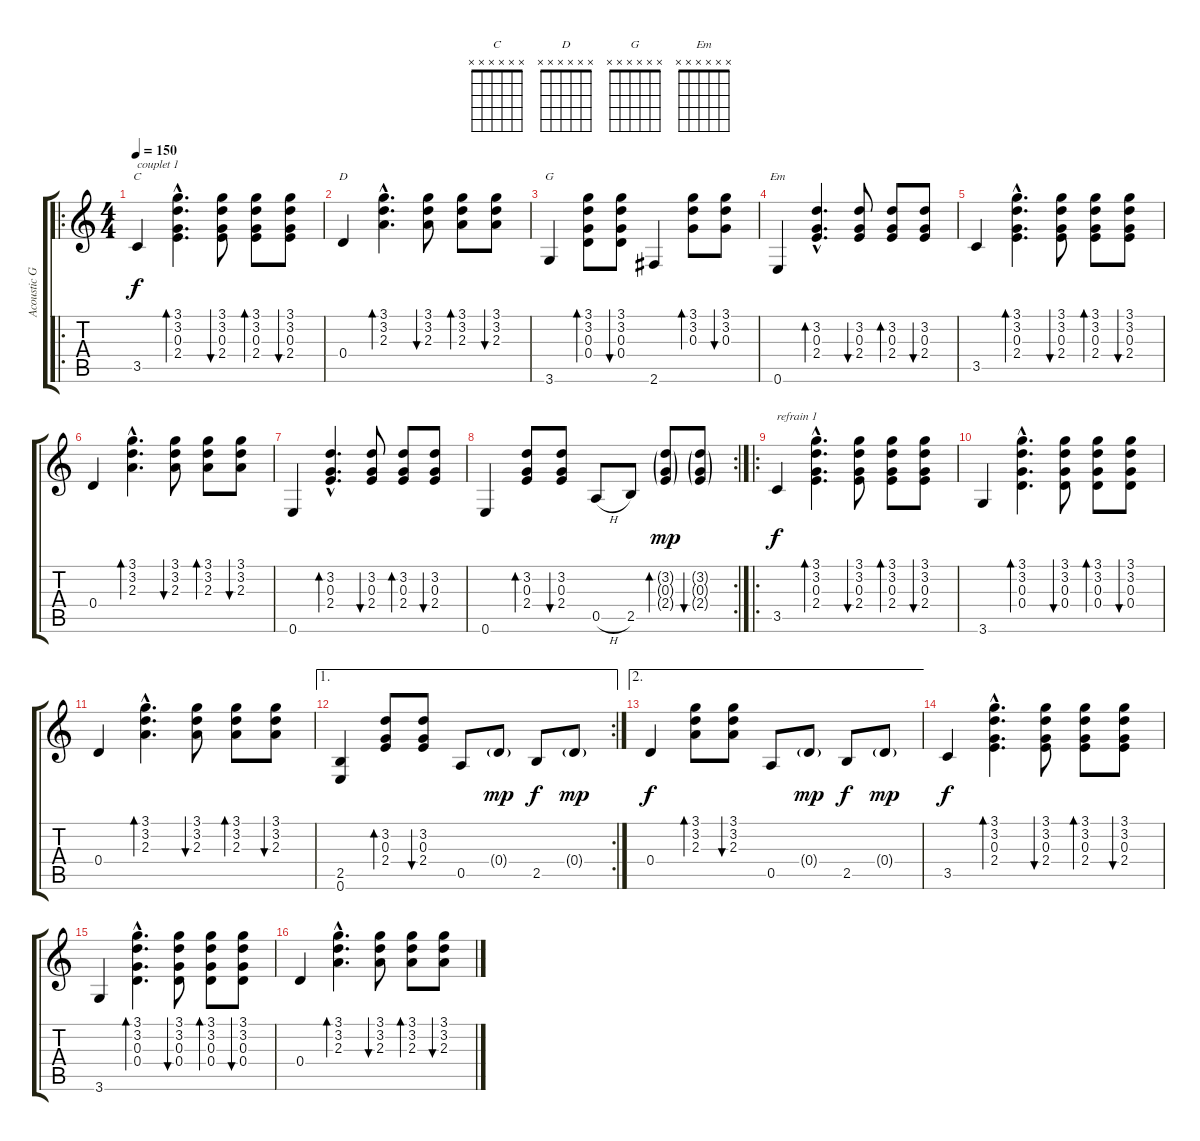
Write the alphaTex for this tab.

\track ("Acoustic Guitar" "Acoustic G") {instrument acousticguitarnylon}
\staff {score tabs}
\tuning (E4 B3 G3 D3 A2 E2) {hide}
\chord ("C" x x x x x x) {firstfret 0}
\chord ("D" x x x x x x) {firstfret 0}
\chord ("G" x x x x x x) {firstfret 0}
\chord ("Em" x x x x x x) {firstfret 0}
\ro
\ts (4 4)
\tempo 150
\clef g2
\ks c
3.5.4{ch "C" txt "couplet 1" dy f instrument acousticguitarnylon} (3.1{hac} 3.2{hac} 0.3{hac} 2.4{hac}).4{d bd 60} (3.1 3.2 0.3 2.4).8{bu 60} (3.1 3.2 0.3 2.4).8{bd 60} (3.1 3.2 0.3 2.4).8{bu 60} |
0.4.4{ch "D"} (3.1{hac} 3.2{hac} 2.3{hac}).4{d bd 60} (3.1 3.2 2.3).8{bu 60} (3.1 3.2 2.3).8{bd 60} (3.1 3.2 2.3).8{bu 60} |
3.6.4{ch "G"} (3.1 3.2 0.3 0.4).8{bd 60} (3.1 3.2 0.3 0.4).8{bu 60} 2.6.4 (3.1 3.2 0.3).8{bd 60} (3.1 3.2 0.3).8{bu 60} |
0.6.4{ch "Em"} (3.2{hac} 0.3{hac} 2.4{hac}).4{d bd 60} (3.2 0.3 2.4).8{bu 60} (3.2 0.3 2.4).8{bd 60} (3.2 0.3 2.4).8{bu 60} |
3.5.4 (3.1{hac} 3.2{hac} 0.3{hac} 2.4{hac}).4{d bd 60} (3.1 3.2 0.3 2.4).8{bu 60} (3.1 3.2 0.3 2.4).8{bd 60} (3.1 3.2 0.3 2.4).8{bu 60} |
0.4.4 (3.1{hac} 3.2{hac} 2.3{hac}).4{d bd 60} (3.1 3.2 2.3).8{bu 60} (3.1 3.2 2.3).8{bd 60} (3.1 3.2 2.3).8{bu 60} |
0.6.4 (3.2{hac} 0.3{hac} 2.4{hac}).4{d bd 60} (3.2 0.3 2.4).8{bu 60} (3.2 0.3 2.4).8{bd 60} (3.2 0.3 2.4).8{bu 60} |
\rc 2
0.6.4 (3.2 0.3 2.4).8{bd 60} (3.2 0.3 2.4).8{bu 60} 0.5{h}.8 2.5.8 (3.2{g} 0.3{g} 2.4{g}).8{bd 60 dy mp} (3.2{g} 0.3{g} 2.4{g}).8{bu 60} |
\ro
3.5.4{txt "refrain 1" dy f} (3.1{hac} 3.2{hac} 0.3{hac} 2.4{hac}).4{d bd 60} (3.1 3.2 0.3 2.4).8{bu 60} (3.1 3.2 0.3 2.4).8{bd 60} (3.1 3.2 0.3 2.4).8{bu 60} |
3.6.4 (3.1{hac} 3.2{hac} 0.3{hac} 0.4{hac}).4{d bd 60} (3.1 3.2 0.3 0.4).8{bu 60} (3.1 3.2 0.3 0.4).8{bd 60} (3.1 3.2 0.3 0.4).8{bu 60} |
0.4.4 (3.1{hac} 3.2{hac} 2.3{hac}).4{d bd 60} (3.1 3.2 2.3).8{bu 60} (3.1 3.2 2.3).8{bd 60} (3.1 3.2 2.3).8{bu 60} |
\ae 1
\rc 2
(2.5 0.6).4 (3.2 0.3 2.4).8{bd 60} (3.2 0.3 2.4).8{bu 60} 0.5.8 0.4{g}.8{dy mp} 2.5.8{dy f} 0.4{g}.8{dy mp} |
\ae 2
0.4.4{dy f} (3.1 3.2 2.3).8{bd 60} (3.1 3.2 2.3).8{bu 60} 0.5.8 0.4{g}.8{dy mp} 2.5.8{dy f} 0.4{g}.8{dy mp} |
3.5.4{dy f} (3.1{hac} 3.2{hac} 0.3{hac} 2.4{hac}).4{d bd 60} (3.1 3.2 0.3 2.4).8{bu 60} (3.1 3.2 0.3 2.4).8{bd 60} (3.1 3.2 0.3 2.4).8{bu 60} |
3.6.4 (3.1{hac} 3.2{hac} 0.3{hac} 0.4{hac}).4{d bd 60} (3.1 3.2 0.3 0.4).8{bu 60} (3.1 3.2 0.3 0.4).8{bd 60} (3.1 3.2 0.3 0.4).8{bu 60} |
0.4.4 (3.1{hac} 3.2{hac} 2.3{hac}).4{d bd 60} (3.1 3.2 2.3).8{bu 60} (3.1 3.2 2.3).8{bd 60} (3.1 3.2 2.3).8{bu 60}
